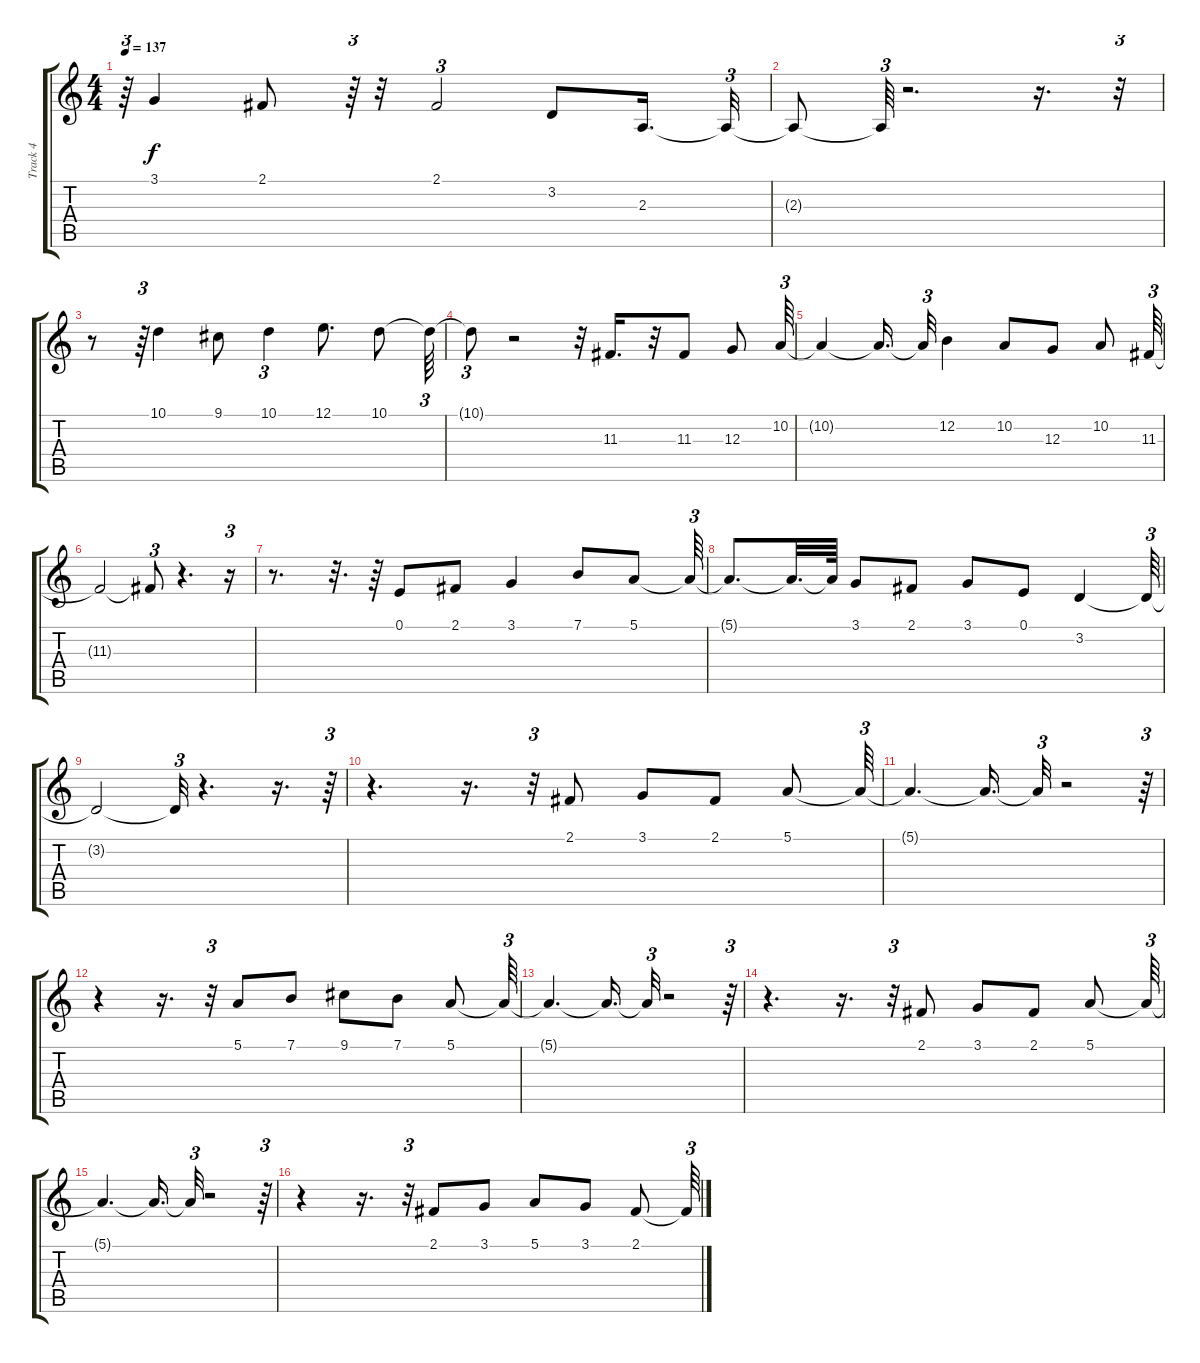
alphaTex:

\track ("Track 4" "Track 4") {instrument voiceoohs}
\staff {score tabs}
\tuning (E4 B3 G3 D3 A2 E2) {hide}
\ts (4 4)
\tempo 137
\clef g2
\ks c
r.64{tu (3 2) dy f} 3.1.4 2.1.8 r.64{tu (3 2)} r.32 2.1.2{tu (3 2)} 3.2.8 2.3.16{d} 2.3{t}.32{tu (3 2)} |
2.3{t}.8 2.3{t}.64{tu (3 2)} r.2{d} r.16{d} r.32{tu (3 2)} |
r.8 r.64{tu (3 2)} 10.1.4 9.1.8 10.1.4{tu (3 2)} 12.1.8{d} 10.1.8 10.1{t}.64{tu (3 2)} |
10.1{t}.8{tu (3 2)} r.2 r.32 11.3.16{d} r.32 11.3.8 12.3.8 10.2.64{tu (3 2)} |
10.2{t}.4 10.2{t}.16{d} 10.2{t}.32{tu (3 2)} 12.2.4 10.2.8 12.3.8 10.2.8 11.3.64{tu (3 2)} |
11.3{t}.2 11.3{t}.8{tu (3 2)} r.4{d} r.16{tu (3 2)} |
r.8{d} r.32{d} r.64 0.1.8 2.1.8 3.1.4 7.1.8 5.1.8 5.1{t}.64{tu (3 2)} |
5.1{t}.8{d} 5.1{t}.32{d} 5.1{t}.64 3.1.8 2.1.8 3.1.8 0.1.8 3.2.4 3.2{t}.64{tu (3 2)} |
3.2{t}.2 3.2{t}.32{tu (3 2)} r.4{d} r.16{d} r.64{tu (3 2)} |
r.4{d} r.16{d} r.32{tu (3 2)} 2.1.8 3.1.8 2.1.8 5.1.8 5.1{t}.64{tu (3 2)} |
5.1{t}.4{d} 5.1{t}.16{d} 5.1{t}.32{tu (3 2)} r.2 r.64{tu (3 2)} |
r.4 r.16{d} r.32{tu (3 2)} 5.1.8 7.1.8 9.1.8 7.1.8 5.1.8 5.1{t}.64{tu (3 2)} |
5.1{t}.4{d} 5.1{t}.16{d} 5.1{t}.32{tu (3 2)} r.2 r.64{tu (3 2)} |
r.4{d} r.16{d} r.32{tu (3 2)} 2.1.8 3.1.8 2.1.8 5.1.8 5.1{t}.64{tu (3 2)} |
5.1{t}.4{d} 5.1{t}.16{d} 5.1{t}.32{tu (3 2)} r.2 r.64{tu (3 2)} |
r.4 r.16{d} r.32{tu (3 2)} 2.1.8 3.1.8 5.1.8 3.1.8 2.1.8 2.1{t}.64{tu (3 2)}
